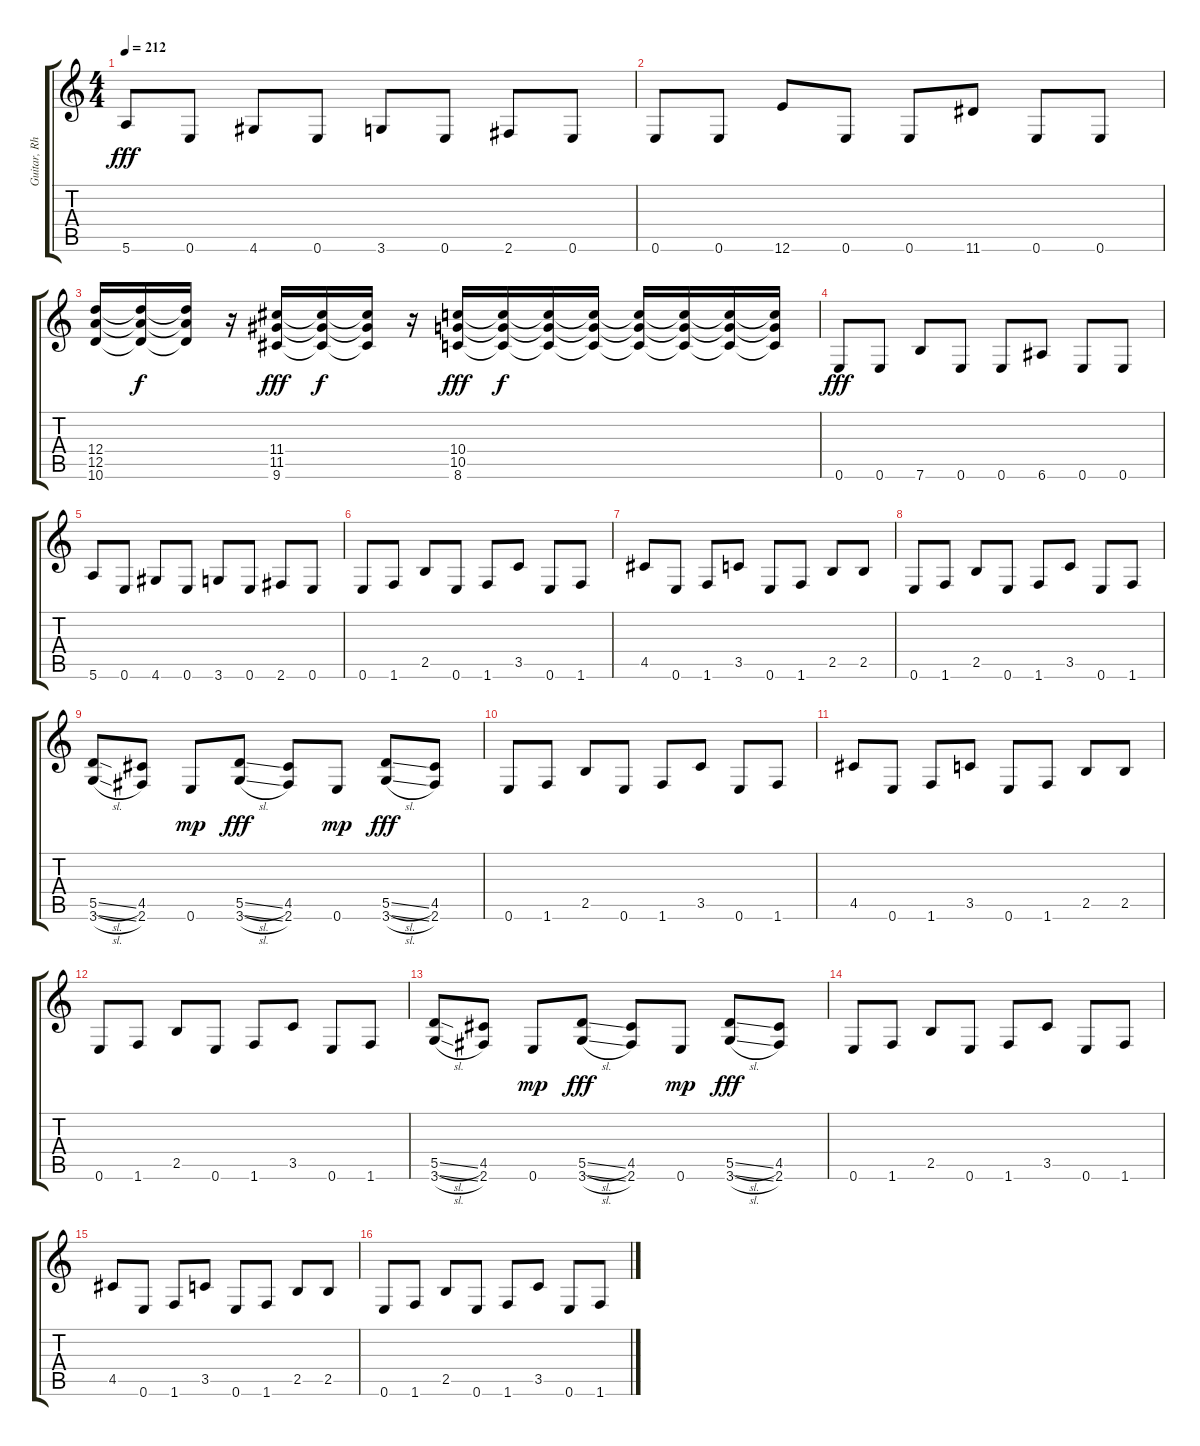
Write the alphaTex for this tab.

\track ("Guitar, Rhythm (Hetfield)" "Guitar, Rh") {instrument distortionguitar}
\staff {score tabs}
\tuning (E4 B3 G3 D3 A2 E2) {hide}
\ts (4 4)
\tempo 212
\clef g2
\ks c
5.6.8{dy fff} 0.6.8 4.6.8 0.6.8 3.6.8 0.6.8 2.6.8 0.6.8 |
0.6.8 0.6.8 12.6.8 0.6.8 0.6.8 11.6.8 0.6.8 0.6.8 |
(12.4 12.5 10.6).16 (12.4{t} 12.5{t} 10.6{t}).16{dy f} (12.4{t} 12.5{t} 10.6{t}).16 r.16 (11.4 11.5 9.6).16{dy fff} (11.4{t} 11.5{t} 9.6{t}).16{dy f} (11.4{t} 11.5{t} 9.6{t}).16 r.16 (10.4 10.5 8.6).16{dy fff} (10.4{t} 10.5{t} 8.6{t}).16{dy f} (10.4{t} 10.5{t} 8.6{t}).16 (10.4{t} 10.5{t} 8.6{t}).16 (10.4{t} 10.5{t} 8.6{t}).16 (10.4{t} 10.5{t} 8.6{t}).16 (10.4{t} 10.5{t} 8.6{t}).16 (10.4{t} 10.5{t} 8.6{t}).16 |
0.6.8{dy fff} 0.6.8 7.6.8 0.6.8 0.6.8 6.6.8 0.6.8 0.6.8 |
5.6.8 0.6.8 4.6.8 0.6.8 3.6.8 0.6.8 2.6.8 0.6.8 |
0.6.8 1.6.8 2.5.8 0.6.8 1.6.8 3.5.8 0.6.8 1.6.8 |
4.5.8 0.6.8 1.6.8 3.5.8 0.6.8 1.6.8 2.5.8 2.5.8 |
0.6.8 1.6.8 2.5.8 0.6.8 1.6.8 3.5.8 0.6.8 1.6.8 |
(5.5{sl} 3.6{sl}).8 (4.5 2.6).8 0.6.8{dy mp} (5.5{sl} 3.6{sl}).8{dy fff} (4.5 2.6).8 0.6.8{dy mp} (5.5{sl} 3.6{sl}).8{dy fff} (4.5 2.6).8 |
0.6.8 1.6.8 2.5.8 0.6.8 1.6.8 3.5.8 0.6.8 1.6.8 |
4.5.8 0.6.8 1.6.8 3.5.8 0.6.8 1.6.8 2.5.8 2.5.8 |
0.6.8 1.6.8 2.5.8 0.6.8 1.6.8 3.5.8 0.6.8 1.6.8 |
(5.5{sl} 3.6{sl}).8 (4.5 2.6).8 0.6.8{dy mp} (5.5{sl} 3.6{sl}).8{dy fff} (4.5 2.6).8 0.6.8{dy mp} (5.5{sl} 3.6{sl}).8{dy fff} (4.5 2.6).8 |
0.6.8 1.6.8 2.5.8 0.6.8 1.6.8 3.5.8 0.6.8 1.6.8 |
4.5.8 0.6.8 1.6.8 3.5.8 0.6.8 1.6.8 2.5.8 2.5.8 |
0.6.8 1.6.8 2.5.8 0.6.8 1.6.8 3.5.8 0.6.8 1.6.8
